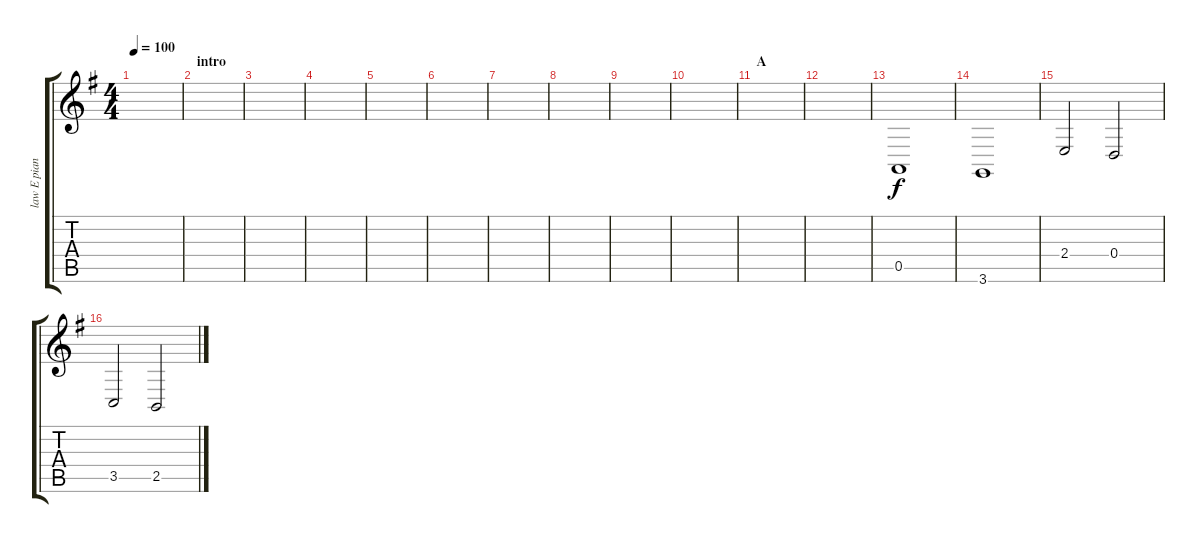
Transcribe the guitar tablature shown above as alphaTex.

\track ("law E piano" "law E pian") {instrument electricgrandpiano}
\staff {score tabs}
\tuning (E4 B3 G3 D3 A2 E2) {hide}
\ts (4 4)
\tempo 100
\clef g2
\ks g
|
\section ("" "intro")
|
|
|
|
|
|
|
|
|
\section ("" "A")
|
|
0.5.1 |
3.6.1 |
2.4.2 0.4.2 |
3.5.2 2.5.2
